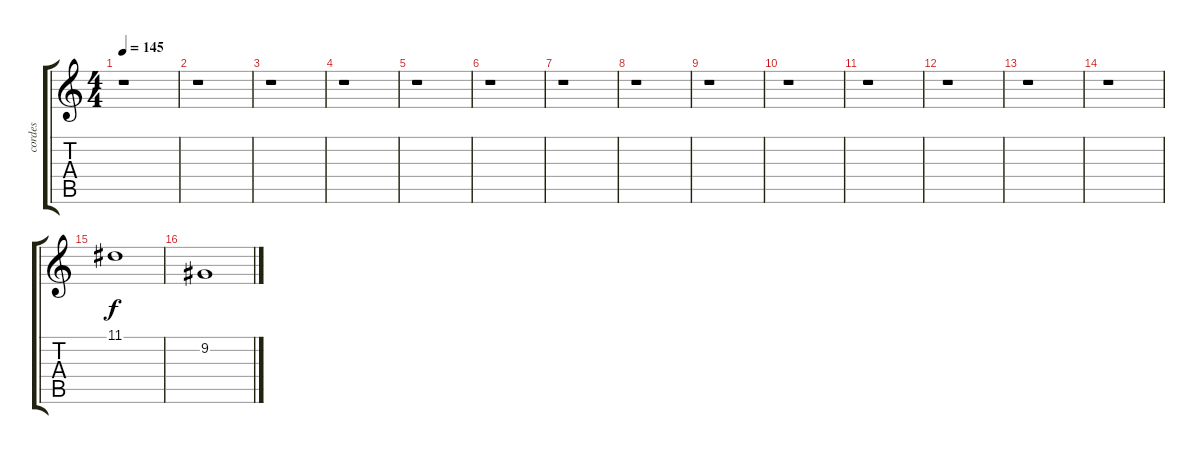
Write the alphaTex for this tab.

\track ("cordes" "cordes") {instrument stringensemble2}
\staff {score tabs}
\tuning (E4 B3 G3 D3 A2 E2) {hide}
\ts (4 4)
\tempo 145
\clef g2
\ks c
r.1{dy f} |
r.1 |
r.1 |
r.1 |
r.1 |
r.1 |
r.1 |
r.1 |
r.1 |
r.1 |
r.1 |
r.1 |
r.1 |
r.1 |
11.1.1 |
9.2.1
